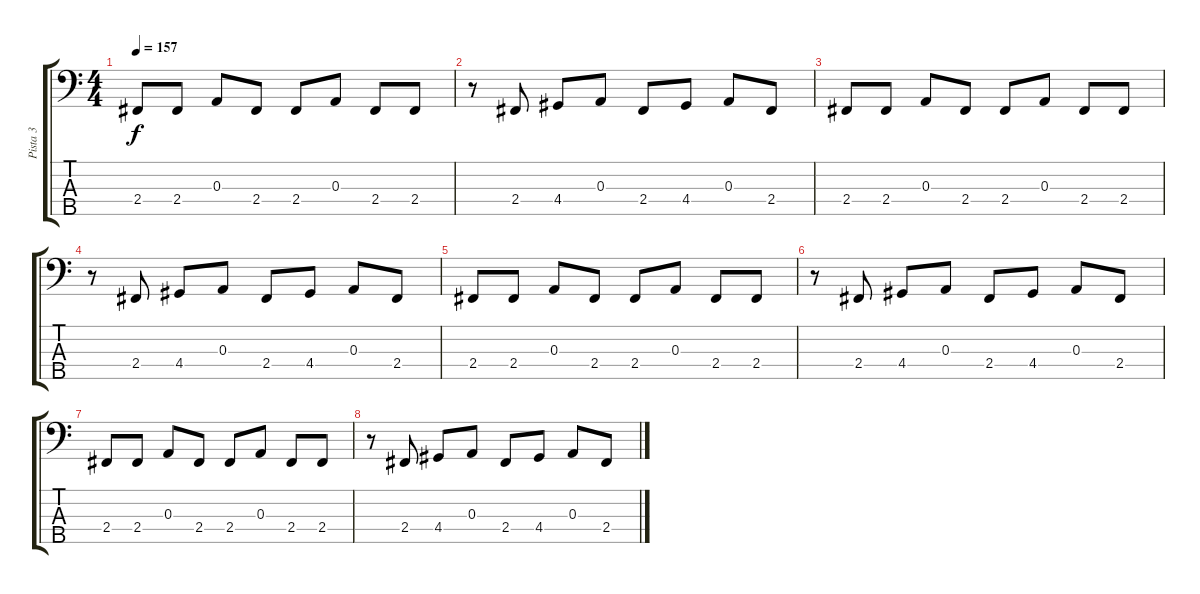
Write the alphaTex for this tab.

\track ("Pista 3" "Pista 3") {instrument electricbassfinger}
\staff {score tabs}
\tuning (G2 D2 A1 E1 B0) {hide}
\ts (4 4)
\tempo 157
\clef f4
\ks c
2.4.8{dy f} 2.4.8 0.3.8 2.4.8 2.4.8 0.3.8 2.4.8 2.4.8 |
r.8 2.4.8 4.4.8 0.3.8 2.4.8 4.4.8 0.3.8 2.4.8 |
2.4.8 2.4.8 0.3.8 2.4.8 2.4.8 0.3.8 2.4.8 2.4.8 |
r.8 2.4.8 4.4.8 0.3.8 2.4.8 4.4.8 0.3.8 2.4.8 |
2.4.8 2.4.8 0.3.8 2.4.8 2.4.8 0.3.8 2.4.8 2.4.8 |
r.8 2.4.8 4.4.8 0.3.8 2.4.8 4.4.8 0.3.8 2.4.8 |
2.4.8 2.4.8 0.3.8 2.4.8 2.4.8 0.3.8 2.4.8 2.4.8 |
r.8 2.4.8 4.4.8 0.3.8 2.4.8 4.4.8 0.3.8 2.4.8
